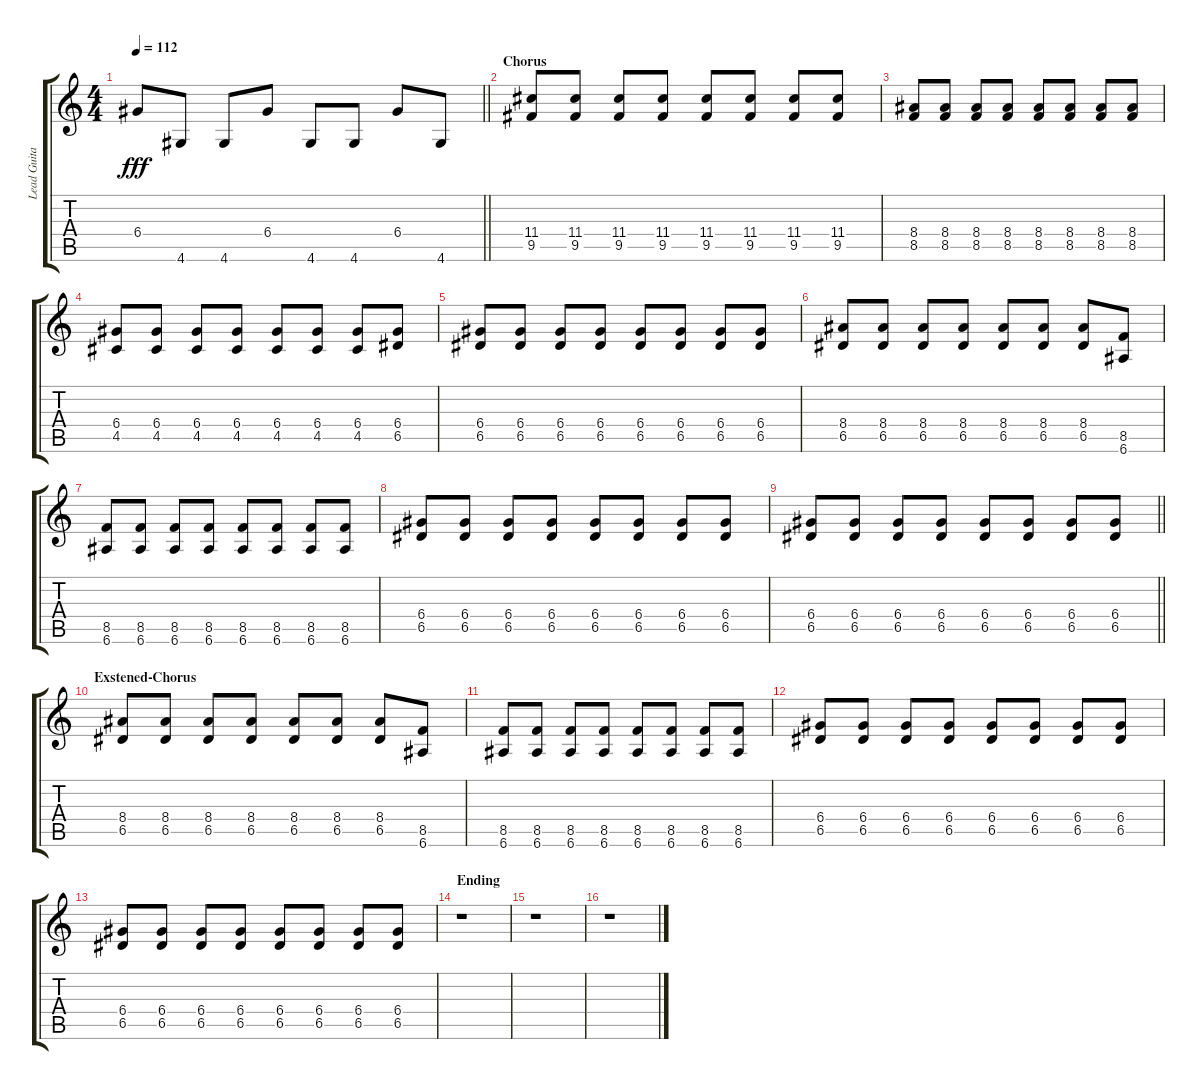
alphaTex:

\track ("Lead Guitar" "Lead Guita") {instrument distortionguitar}
\staff {score tabs}
\tuning (E4 B3 G3 D3 A2 E2) {hide}
\ts (4 4)
\tempo 112
\clef g2
\barLineRight lightlight
\ks c
6.4.8{dy fff} 4.6.8 4.6.8 6.4.8 4.6.8 4.6.8 6.4.8 4.6.8 |
\section ("" "Chorus")
(11.4 9.5).8 (11.4 9.5).8 (11.4 9.5).8 (11.4 9.5).8 (11.4 9.5).8 (11.4 9.5).8 (11.4 9.5).8 (11.4 9.5).8 |
(8.4 8.5).8 (8.4 8.5).8 (8.4 8.5).8 (8.4 8.5).8 (8.4 8.5).8 (8.4 8.5).8 (8.4 8.5).8 (8.4 8.5).8 |
(6.4 4.5).8 (6.4 4.5).8 (6.4 4.5).8 (6.4 4.5).8 (6.4 4.5).8 (6.4 4.5).8 (6.4 4.5).8 (6.4 6.5).8 |
(6.4 6.5).8 (6.4 6.5).8 (6.4 6.5).8 (6.4 6.5).8 (6.4 6.5).8 (6.4 6.5).8 (6.4 6.5).8 (6.4 6.5).8 |
(8.4 6.5).8 (8.4 6.5).8 (8.4 6.5).8 (8.4 6.5).8 (8.4 6.5).8 (8.4 6.5).8 (8.4 6.5).8 (8.5 6.6).8 |
(8.5 6.6).8 (8.5 6.6).8 (8.5 6.6).8 (8.5 6.6).8 (8.5 6.6).8 (8.5 6.6).8 (8.5 6.6).8 (8.5 6.6).8 |
(6.4 6.5).8 (6.4 6.5).8 (6.4 6.5).8 (6.4 6.5).8 (6.4 6.5).8 (6.4 6.5).8 (6.4 6.5).8 (6.4 6.5).8 |
\barLineRight lightlight
(6.4 6.5).8 (6.4 6.5).8 (6.4 6.5).8 (6.4 6.5).8 (6.4 6.5).8 (6.4 6.5).8 (6.4 6.5).8 (6.4 6.5).8 |
\section ("" "Exstened-Chorus")
(8.4 6.5).8 (8.4 6.5).8 (8.4 6.5).8 (8.4 6.5).8 (8.4 6.5).8 (8.4 6.5).8 (8.4 6.5).8 (8.5 6.6).8 |
(8.5 6.6).8 (8.5 6.6).8 (8.5 6.6).8 (8.5 6.6).8 (8.5 6.6).8 (8.5 6.6).8 (8.5 6.6).8 (8.5 6.6).8 |
(6.4 6.5).8 (6.4 6.5).8 (6.4 6.5).8 (6.4 6.5).8 (6.4 6.5).8 (6.4 6.5).8 (6.4 6.5).8 (6.4 6.5).8 |
(6.4 6.5).8 (6.4 6.5).8 (6.4 6.5).8 (6.4 6.5).8 (6.4 6.5).8 (6.4 6.5).8 (6.4 6.5).8 (6.4 6.5).8 |
\section ("" "Ending")
r.1 |
r.1 |
r.1
